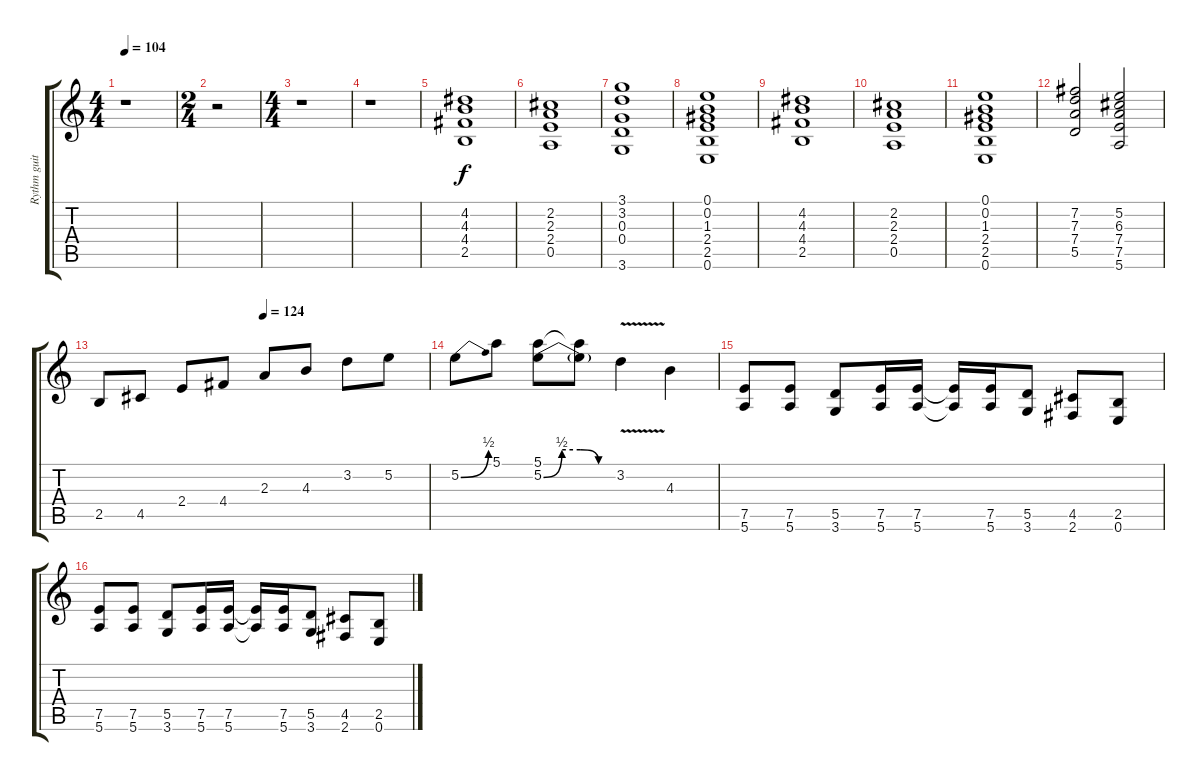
\track ("Rythm guitar 2" "Rythm guit") {instrument overdrivenguitar}
\staff {score tabs}
\tuning (E4 B3 G3 D3 A2 E2) {hide}
\ts (4 4)
\section ("" "")
\tempo 104
\clef g2
\ks c
r.1{dy f instrument overdrivenguitar} |
\ts (2 4)
r.2 |
\ts (4 4)
r.1 |
r.1 |
(4.2 4.3 4.4 2.5).1 |
(2.2 2.3 2.4 0.5).1 |
(3.1 3.2 0.3 0.4 3.6).1 |
(0.1 0.2 1.3 2.4 2.5 0.6).1 |
(4.2 4.3 4.4 2.5).1 |
(2.2 2.3 2.4 0.5).1 |
(0.1 0.2 1.3 2.4 2.5 0.6).1 |
(7.2 7.3 7.4 5.5).2 (5.2 6.3 7.4 7.5 5.6).2 |
\tempo (124 0.5)
2.5.8 4.5.8 2.4.8 4.4.8 2.3.8 4.3.8 3.2.8 5.2.8 |
5.2{be (bend 0 0 60 2)}.8 5.1.8 (5.1 5.2{be (custom 0 0 15 2 30 2 45 0 60 0)}).8 (5.1{t} 5.2{t}).8 3.2{v}.4 4.3.4 |
(7.5 5.6).8 (7.5 5.6).8 (5.5 3.6).8 (7.5 5.6).16 (7.5 5.6).16 (7.5{t} 5.6{t}).16 (7.5 5.6).16 (5.5 3.6).8 (4.5 2.6).8 (2.5 0.6).8 |
(7.5 5.6).8 (7.5 5.6).8 (5.5 3.6).8 (7.5 5.6).16 (7.5 5.6).16 (7.5{t} 5.6{t}).16 (7.5 5.6).16 (5.5 3.6).8 (4.5 2.6).8 (2.5 0.6).8
